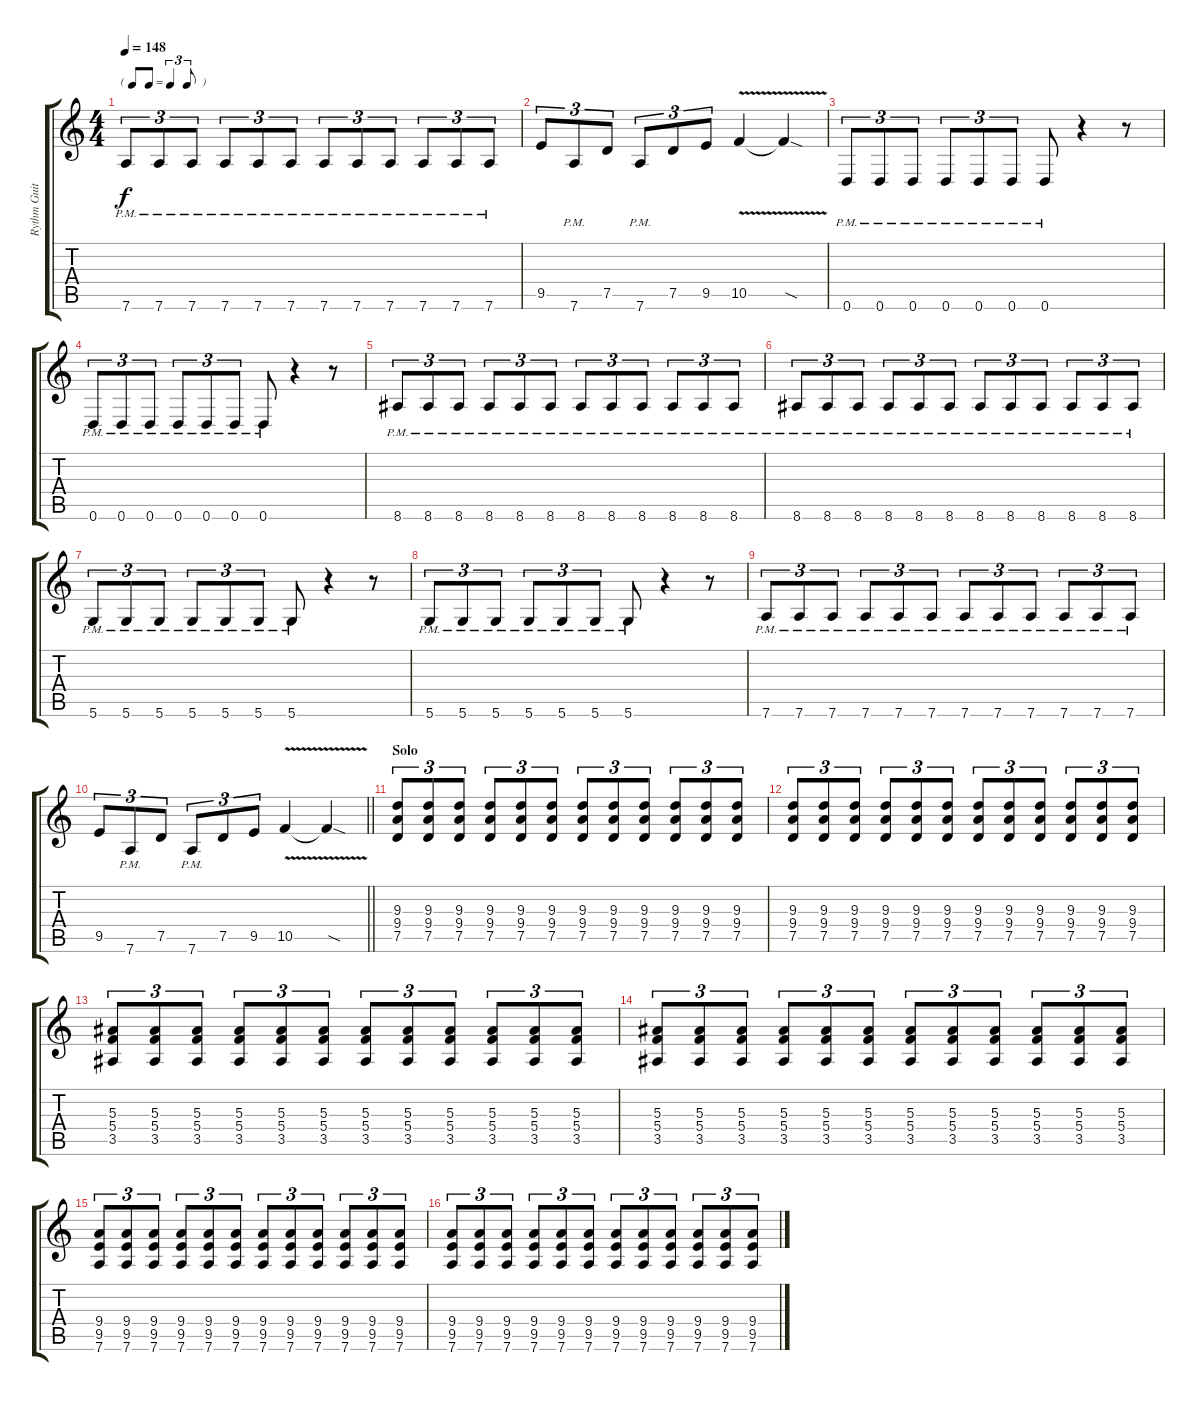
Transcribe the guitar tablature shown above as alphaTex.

\track ("Rythm Guitar" "Rythm Guit") {instrument distortionguitar}
\staff {score tabs}
\tuning (D4 A3 F3 C3 G2 D2) {hide}
\ts (4 4)
\tf triplet8th
\tempo 148
\clef g2
\ks c
7.6{pm}.8{tu (3 2) dy f} 7.6{pm}.8{tu (3 2)} 7.6{pm}.8{tu (3 2)} 7.6{pm}.8{tu (3 2)} 7.6{pm}.8{tu (3 2)} 7.6{pm}.8{tu (3 2)} 7.6{pm}.8{tu (3 2)} 7.6{pm}.8{tu (3 2)} 7.6{pm}.8{tu (3 2)} 7.6{pm}.8{tu (3 2)} 7.6{pm}.8{tu (3 2)} 7.6{pm}.8{tu (3 2)} |
9.5.8{tu (3 2)} 7.6{pm}.8{tu (3 2)} 7.5.8{tu (3 2)} 7.6{pm}.8{tu (3 2)} 7.5.8{tu (3 2)} 9.5.8{tu (3 2)} 10.5{v}.4 10.5{sod t}.4 |
0.6{pm}.8{tu (3 2)} 0.6{pm}.8{tu (3 2)} 0.6{pm}.8{tu (3 2)} 0.6{pm}.8{tu (3 2)} 0.6{pm}.8{tu (3 2)} 0.6{pm}.8{tu (3 2)} 0.6{pm}.8 r.4 r.8 |
0.6{pm}.8{tu (3 2)} 0.6{pm}.8{tu (3 2)} 0.6{pm}.8{tu (3 2)} 0.6{pm}.8{tu (3 2)} 0.6{pm}.8{tu (3 2)} 0.6{pm}.8{tu (3 2)} 0.6{pm}.8 r.4 r.8 |
8.6{pm}.8{tu (3 2)} 8.6{pm}.8{tu (3 2)} 8.6{pm}.8{tu (3 2)} 8.6{pm}.8{tu (3 2)} 8.6{pm}.8{tu (3 2)} 8.6{pm}.8{tu (3 2)} 8.6{pm}.8{tu (3 2)} 8.6{pm}.8{tu (3 2)} 8.6{pm}.8{tu (3 2)} 8.6{pm}.8{tu (3 2)} 8.6{pm}.8{tu (3 2)} 8.6{pm}.8{tu (3 2)} |
8.6{pm}.8{tu (3 2)} 8.6{pm}.8{tu (3 2)} 8.6{pm}.8{tu (3 2)} 8.6{pm}.8{tu (3 2)} 8.6{pm}.8{tu (3 2)} 8.6{pm}.8{tu (3 2)} 8.6{pm}.8{tu (3 2)} 8.6{pm}.8{tu (3 2)} 8.6{pm}.8{tu (3 2)} 8.6{pm}.8{tu (3 2)} 8.6{pm}.8{tu (3 2)} 8.6{pm}.8{tu (3 2)} |
5.6{pm}.8{tu (3 2)} 5.6{pm}.8{tu (3 2)} 5.6{pm}.8{tu (3 2)} 5.6{pm}.8{tu (3 2)} 5.6{pm}.8{tu (3 2)} 5.6{pm}.8{tu (3 2)} 5.6{pm}.8 r.4 r.8 |
5.6{pm}.8{tu (3 2)} 5.6{pm}.8{tu (3 2)} 5.6{pm}.8{tu (3 2)} 5.6{pm}.8{tu (3 2)} 5.6{pm}.8{tu (3 2)} 5.6{pm}.8{tu (3 2)} 5.6{pm}.8 r.4 r.8 |
7.6{pm}.8{tu (3 2)} 7.6{pm}.8{tu (3 2)} 7.6{pm}.8{tu (3 2)} 7.6{pm}.8{tu (3 2)} 7.6{pm}.8{tu (3 2)} 7.6{pm}.8{tu (3 2)} 7.6{pm}.8{tu (3 2)} 7.6{pm}.8{tu (3 2)} 7.6{pm}.8{tu (3 2)} 7.6{pm}.8{tu (3 2)} 7.6{pm}.8{tu (3 2)} 7.6{pm}.8{tu (3 2)} |
\barLineRight lightlight
9.5.8{tu (3 2)} 7.6{pm}.8{tu (3 2)} 7.5.8{tu (3 2)} 7.6{pm}.8{tu (3 2)} 7.5.8{tu (3 2)} 9.5.8{tu (3 2)} 10.5{v}.4 10.5{sod t}.4 |
\section ("" "Solo")
(9.3 9.4 7.5).8{tu (3 2)} (9.3 9.4 7.5).8{tu (3 2)} (9.3 9.4 7.5).8{tu (3 2)} (9.3 9.4 7.5).8{tu (3 2)} (9.3 9.4 7.5).8{tu (3 2)} (9.3 9.4 7.5).8{tu (3 2)} (9.3 9.4 7.5).8{tu (3 2)} (9.3 9.4 7.5).8{tu (3 2)} (9.3 9.4 7.5).8{tu (3 2)} (9.3 9.4 7.5).8{tu (3 2)} (9.3 9.4 7.5).8{tu (3 2)} (9.3 9.4 7.5).8{tu (3 2)} |
(9.3 9.4 7.5).8{tu (3 2)} (9.3 9.4 7.5).8{tu (3 2)} (9.3 9.4 7.5).8{tu (3 2)} (9.3 9.4 7.5).8{tu (3 2)} (9.3 9.4 7.5).8{tu (3 2)} (9.3 9.4 7.5).8{tu (3 2)} (9.3 9.4 7.5).8{tu (3 2)} (9.3 9.4 7.5).8{tu (3 2)} (9.3 9.4 7.5).8{tu (3 2)} (9.3 9.4 7.5).8{tu (3 2)} (9.3 9.4 7.5).8{tu (3 2)} (9.3 9.4 7.5).8{tu (3 2)} |
(5.3 5.4 3.5).8{tu (3 2)} (5.3 5.4 3.5).8{tu (3 2)} (5.3 5.4 3.5).8{tu (3 2)} (5.3 5.4 3.5).8{tu (3 2)} (5.3 5.4 3.5).8{tu (3 2)} (5.3 5.4 3.5).8{tu (3 2)} (5.3 5.4 3.5).8{tu (3 2)} (5.3 5.4 3.5).8{tu (3 2)} (5.3 5.4 3.5).8{tu (3 2)} (5.3 5.4 3.5).8{tu (3 2)} (5.3 5.4 3.5).8{tu (3 2)} (5.3 5.4 3.5).8{tu (3 2)} |
(5.3 5.4 3.5).8{tu (3 2)} (5.3 5.4 3.5).8{tu (3 2)} (5.3 5.4 3.5).8{tu (3 2)} (5.3 5.4 3.5).8{tu (3 2)} (5.3 5.4 3.5).8{tu (3 2)} (5.3 5.4 3.5).8{tu (3 2)} (5.3 5.4 3.5).8{tu (3 2)} (5.3 5.4 3.5).8{tu (3 2)} (5.3 5.4 3.5).8{tu (3 2)} (5.3 5.4 3.5).8{tu (3 2)} (5.3 5.4 3.5).8{tu (3 2)} (5.3 5.4 3.5).8{tu (3 2)} |
(9.4 9.5 7.6).8{tu (3 2)} (9.4 9.5 7.6).8{tu (3 2)} (9.4 9.5 7.6).8{tu (3 2)} (9.4 9.5 7.6).8{tu (3 2)} (9.4 9.5 7.6).8{tu (3 2)} (9.4 9.5 7.6).8{tu (3 2)} (9.4 9.5 7.6).8{tu (3 2)} (9.4 9.5 7.6).8{tu (3 2)} (9.4 9.5 7.6).8{tu (3 2)} (9.4 9.5 7.6).8{tu (3 2)} (9.4 9.5 7.6).8{tu (3 2)} (9.4 9.5 7.6).8{tu (3 2)} |
(9.4 9.5 7.6).8{tu (3 2)} (9.4 9.5 7.6).8{tu (3 2)} (9.4 9.5 7.6).8{tu (3 2)} (9.4 9.5 7.6).8{tu (3 2)} (9.4 9.5 7.6).8{tu (3 2)} (9.4 9.5 7.6).8{tu (3 2)} (9.4 9.5 7.6).8{tu (3 2)} (9.4 9.5 7.6).8{tu (3 2)} (9.4 9.5 7.6).8{tu (3 2)} (9.4 9.5 7.6).8{tu (3 2)} (9.4 9.5 7.6).8{tu (3 2)} (9.4 9.5 7.6).8{tu (3 2)}
